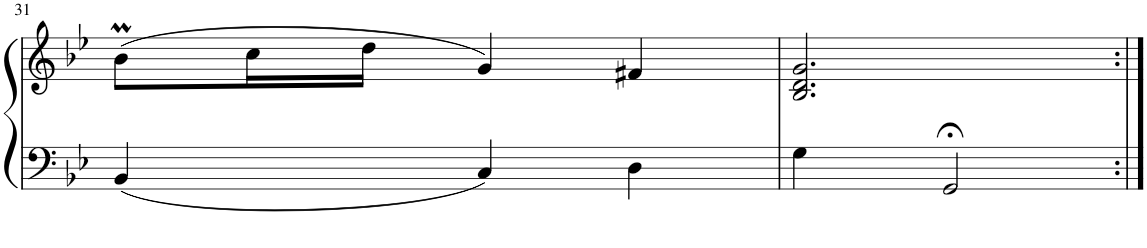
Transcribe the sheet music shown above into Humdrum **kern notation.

**kern	**kern
*part1	*part1
*staff2	*staff1
*I"Piano	*
*I'Pno	*
!!LO:PB:g=z
*clefF4	*clefG2
*k[b-e-]	*k[b-e-]
*M3/4	*M3/4
=31	=31
4BB-/	(8b-M\L
.	16cc\L
.	16dd\JJ
4C/	4g/)
4D\	4f#X/
=32	=32
4G\	2.B-/ 2.d/ 2.g/
2GG;</	.
=:|!	=:|!
*-	*-
